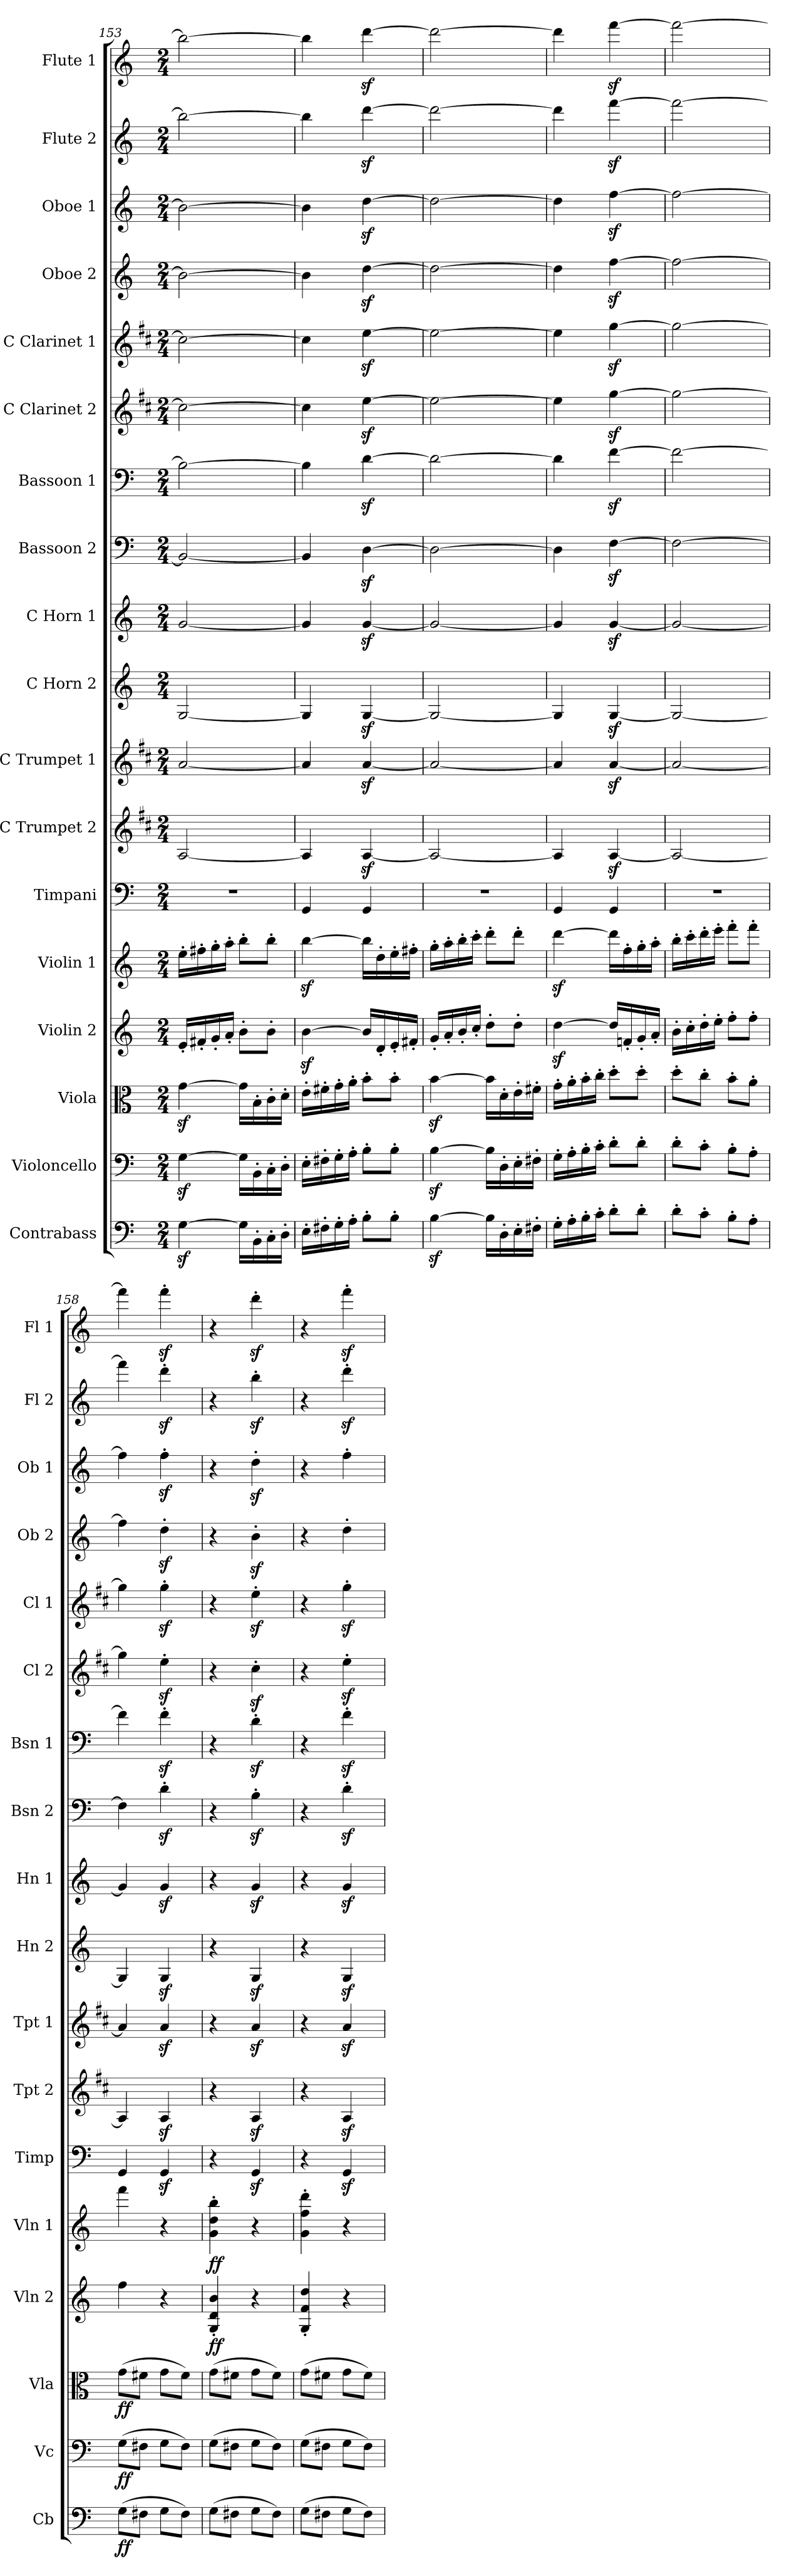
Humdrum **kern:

**kern	**dynam	**kern	**dynam	**kern	**dynam	**kern	**dynam	**kern	**dynam	**kern	**kern	**kern	**kern	**kern	**kern	**kern	**kern	**kern	**kern	**kern	**kern	**kern
*part18	*part18	*part17	*part17	*part16	*part16	*part15	*part15	*part14	*part14	*part13	*part12	*part11	*part10	*part9	*part8	*part7	*part6	*part5	*part4	*part3	*part2	*part1
*staff18	*staff18	*staff17	*staff17	*staff16	*staff16	*staff15	*staff15	*staff14	*staff14	*staff13	*staff12	*staff11	*staff10	*staff9	*staff8	*staff7	*staff6	*staff5	*staff4	*staff3	*staff2	*staff1
*I"Contrabass	*	*I"Violoncello	*	*I"Viola	*	*I"Violin 2	*	*I"Violin 1	*	*I"Timpani	*I"C Trumpet 2	*I"C Trumpet 1	*I"C Horn 2	*I"C Horn 1	*I"Bassoon 2	*I"Bassoon 1	*I"C Clarinet 2	*I"C Clarinet 1	*I"Oboe 2	*I"Oboe 1	*I"Flute 2	*I"Flute 1
*I'Cb	*	*I'Vc	*	*I'Vla	*	*I'Vln 2	*	*I'Vln 1	*	*I'Timp	*I'Tpt 2	*I'Tpt 1	*I'Hn 2	*I'Hn 1	*I'Bsn 2	*I'Bsn 1	*I'Cl 2	*I'Cl 1	*I'Ob 2	*I'Ob 1	*I'Fl 2	*I'Fl 1
*clefF4	*	*clefF4	*	*clefC3	*	*clefG2	*	*clefG2	*	*clefF4	*clefG2	*clefG2	*clefG2	*clefG2	*clefF4	*clefF4	*clefG2	*clefG2	*clefG2	*clefG2	*clefG2	*clefG2
*ITrd7c12	*	*	*	*	*	*	*	*	*	*	*ITrd1c2	*ITrd1c2	*ITrd7c12	*ITrd7c12	*	*	*ITrd1c2	*ITrd1c2	*	*	*	*
*k[]	*	*k[]	*	*k[]	*	*k[]	*	*k[]	*	*k[]	*k[]	*k[]	*k[]	*k[]	*k[]	*k[]	*k[]	*k[]	*k[]	*k[]	*k[]	*k[]
*M2/4	*	*M2/4	*	*M2/4	*	*M2/4	*	*M2/4	*	*M2/4	*M2/4	*M2/4	*M2/4	*M2/4	*M2/4	*M2/4	*M2/4	*M2/4	*M2/4	*M2/4	*M2/4	*M2/4
=153	=153	=153	=153	=153	=153	=153	=153	=153	=153	=153	=153	=153	=153	=153	=153	=153	=153	=153	=153	=153	=153	=153
[4GGz<\	.	[4Gz<\	.	[4gz<\	.	16e'/LL	.	16ee'\LL	.	2r	[2G/	[2g/	[2GG/	[2G/	2BB/_	2B\_	2b\_	2b\_	2b\_	2b\_	2bb\_	2bb\_
.	.	.	.	.	.	16f#X'/	.	16ff#X'\	.	.	.	.	.	.	.	.	.	.	.	.	.	.
.	.	.	.	.	.	16g'/	.	16gg'\	.	.	.	.	.	.	.	.	.	.	.	.	.	.
.	.	.	.	.	.	16a'/JJ	.	16aa'\JJ	.	.	.	.	.	.	.	.	.	.	.	.	.	.
16GG\LL]	.	16G\LL]	.	16g\LL]	.	8b'\L	.	8bb'\L	.	.	.	.	.	.	.	.	.	.	.	.	.	.
16BBB'\	.	16BB'\	.	16B'\	.	.	.	.	.	.	.	.	.	.	.	.	.	.	.	.	.	.
16CC'\	.	16C'\	.	16c'\	.	8b'\J	.	8bb'\J	.	.	.	.	.	.	.	.	.	.	.	.	.	.
16DD'\JJ	.	16D'\JJ	.	16d'\JJ	.	.	.	.	.	.	.	.	.	.	.	.	.	.	.	.	.	.
=154	=154	=154	=154	=154	=154	=154	=154	=154	=154	=154	=154	=154	=154	=154	=154	=154	=154	=154	=154	=154	=154	=154
16EE'\LL	.	16E'\LL	.	16e'\LL	.	[4bz<\	.	[4bbz<\	.	4GG/	4G/]	4g/]	4GG/]	4G/]	4BB/]	4B\]	4b\]	4b\]	4b\]	4b\]	4bb\]	4bb\]
16FF#X'\	.	16F#X'\	.	16f#X'\	.	.	.	.	.	.	.	.	.	.	.	.	.	.	.	.	.	.
16GG'\	.	16G'\	.	16g'\	.	.	.	.	.	.	.	.	.	.	.	.	.	.	.	.	.	.
16AA'\JJ	.	16A'\JJ	.	16a'\JJ	.	.	.	.	.	.	.	.	.	.	.	.	.	.	.	.	.	.
8BB'\L	.	8B'\L	.	8b'\L	.	16b/LL]	.	16bb\LL]	.	4GG/	[4Gz</	[4gz</	[4GGz</	[4Gz</	[4Dz<\	[4dz<\	[4ddz<\	[4ddz<\	[4ddz<\	[4ddz<\	[4dddz<\	[4dddz<\
.	.	.	.	.	.	16d'/	.	16dd'\	.	.	.	.	.	.	.	.	.	.	.	.	.	.
8BB'\J	.	8B'\J	.	8b'\J	.	16e'/	.	16ee'\	.	.	.	.	.	.	.	.	.	.	.	.	.	.
.	.	.	.	.	.	16f#X'/JJ	.	16ff#X'\JJ	.	.	.	.	.	.	.	.	.	.	.	.	.	.
!!LO:PB:g=z
=155	=155	=155	=155	=155	=155	=155	=155	=155	=155	=155	=155	=155	=155	=155	=155	=155	=155	=155	=155	=155	=155	=155
[4BBz<\	.	[4Bz<\	.	[4bz<\	.	16g'/LL	.	16gg'\LL	.	2r	2G/_	2g/_	2GG/_	2G/_	2D\_	2d\_	2dd\_	2dd\_	2dd\_	2dd\_	2ddd\_	2ddd\_
.	.	.	.	.	.	16a'/	.	16aa'\	.	.	.	.	.	.	.	.	.	.	.	.	.	.
.	.	.	.	.	.	16b'/	.	16bb'\	.	.	.	.	.	.	.	.	.	.	.	.	.	.
.	.	.	.	.	.	16cc'/JJ	.	16ccc'\JJ	.	.	.	.	.	.	.	.	.	.	.	.	.	.
16BB\LL]	.	16B\LL]	.	16b\LL]	.	8dd'\L	.	8ddd'\L	.	.	.	.	.	.	.	.	.	.	.	.	.	.
16DD'\	.	16D'\	.	16d'\	.	.	.	.	.	.	.	.	.	.	.	.	.	.	.	.	.	.
16EE'\	.	16E'\	.	16e'\	.	8dd'\J	.	8ddd'\J	.	.	.	.	.	.	.	.	.	.	.	.	.	.
16FF#X'\JJ	.	16F#X'\JJ	.	16f#X'\JJ	.	.	.	.	.	.	.	.	.	.	.	.	.	.	.	.	.	.
=156	=156	=156	=156	=156	=156	=156	=156	=156	=156	=156	=156	=156	=156	=156	=156	=156	=156	=156	=156	=156	=156	=156
16GG'\LL	.	16G'\LL	.	16g'\LL	.	[4ddz<\	.	[4dddz<\	.	4GG/	4G/]	4g/]	4GG/]	4G/]	4D\]	4d\]	4dd\]	4dd\]	4dd\]	4dd\]	4ddd\]	4ddd\]
16AA'\	.	16A'\	.	16a'\	.	.	.	.	.	.	.	.	.	.	.	.	.	.	.	.	.	.
16BB'\	.	16B'\	.	16b'\	.	.	.	.	.	.	.	.	.	.	.	.	.	.	.	.	.	.
16C'\JJ	.	16c'\JJ	.	16cc'\JJ	.	.	.	.	.	.	.	.	.	.	.	.	.	.	.	.	.	.
8D'\L	.	8d'\L	.	8dd'\L	.	16dd/LL]	.	16ddd\LL]	.	4GG/	[4Gz</	[4gz</	[4GGz</	[4Gz</	[4Fz<\	[4fz<\	[4ffz<\	[4ffz<\	[4ffz<\	[4ffz<\	[4fffz<\	[4fffz<\
.	.	.	.	.	.	16fn'/	.	16ff'\	.	.	.	.	.	.	.	.	.	.	.	.	.	.
8D'\J	.	8d'\J	.	8dd'\J	.	16g'/	.	16gg'\	.	.	.	.	.	.	.	.	.	.	.	.	.	.
.	.	.	.	.	.	16a'/JJ	.	16aa'\JJ	.	.	.	.	.	.	.	.	.	.	.	.	.	.
=157	=157	=157	=157	=157	=157	=157	=157	=157	=157	=157	=157	=157	=157	=157	=157	=157	=157	=157	=157	=157	=157	=157
8D'\L	.	8d'\L	.	8dd'\L	.	16b'\LL	.	16bb'\LL	.	2r	2G/_	2g/_	2GG/_	2G/_	2F\_	2f\_	2ff\_	2ff\_	2ff\_	2ff\_	2fff\_	2fff\_
.	.	.	.	.	.	16cc'\	.	16ccc'\	.	.	.	.	.	.	.	.	.	.	.	.	.	.
8C'\J	.	8c'\J	.	8cc'\J	.	16dd'\	.	16ddd'\	.	.	.	.	.	.	.	.	.	.	.	.	.	.
.	.	.	.	.	.	16ee'\JJ	.	16eee'\JJ	.	.	.	.	.	.	.	.	.	.	.	.	.	.
8BB'\L	.	8B'\L	.	8b'\L	.	8ff'\L	.	8fff'\L	.	.	.	.	.	.	.	.	.	.	.	.	.	.
8AA'\J	.	8A'\J	.	8a'\J	.	8ff'\J	.	8fff'\J	.	.	.	.	.	.	.	.	.	.	.	.	.	.
=158	=158	=158	=158	=158	=158	=158	=158	=158	=158	=158	=158	=158	=158	=158	=158	=158	=158	=158	=158	=158	=158	=158
!	!LO:DY:b	!	!LO:DY:b	!	!LO:DY:b	!	!	!	!	!	!	!	!	!	!	!	!	!	!	!	!	!
(8GG\L	ff	(8G\L	ff	(8g\L	ff	4ff\	.	4fff\	.	4GG/	4G/]	4g/]	4GG/]	4G/]	4F\]	4f\]	4ff\]	4ff\]	4ff\]	4ff\]	4fff\]	4fff\]
8FF#X\J	.	8F#X\J	.	8f#X\J	.	.	.	.	.	.	.	.	.	.	.	.	.	.	.	.	.	.
8GG\L	.	8G\L	.	8g\L	.	4r	.	4r	.	4GGz</	4Gz</	4gz</	4GGz</	4Gz</	4dz<'\	4fz<'\	4ddz<'\	4ffz<'\	4ddz<'\	4ffz<'\	4dddz<'\	4fffz<'\
8FF#\J)	.	8F#\J)	.	8f#\J)	.	.	.	.	.	.	.	.	.	.	.	.	.	.	.	.	.	.
=159	=159	=159	=159	=159	=159	=159	=159	=159	=159	=159	=159	=159	=159	=159	=159	=159	=159	=159	=159	=159	=159	=159
!	!	!	!	!	!	!	!LO:DY:b	!	!LO:DY:b	!	!	!	!	!	!	!	!	!	!	!	!	!
(8GG\L	.	(8G\L	.	(8g\L	.	4G/' 4d/' 4b/'	ff	4g\' 4dd\' 4bb\'	ff	4r	4r	4r	4r	4r	4r	4r	4r	4r	4r	4r	4r	4r
8FF#X\J	.	8F#X\J	.	8f#X\J	.	.	.	.	.	.	.	.	.	.	.	.	.	.	.	.	.	.
8GG\L	.	8G\L	.	8g\L	.	4r	.	4r	.	4GGz</	4Gz</	4gz</	4GGz</	4Gz</	4Bz<'\	4dz<'\	4bz<'\	4ddz<'\	4bz<'\	4ddz<'\	4bbz<'\	4dddz<'\
8FF#\J)	.	8F#\J)	.	8f#\J)	.	.	.	.	.	.	.	.	.	.	.	.	.	.	.	.	.	.
=160	=160	=160	=160	=160	=160	=160	=160	=160	=160	=160	=160	=160	=160	=160	=160	=160	=160	=160	=160	=160	=160	=160
(8GG\L	.	(8G\L	.	(8g\L	.	4G/' 4f/' 4dd/'	.	4g\' 4ff\' 4ddd\'	.	4r	4r	4r	4r	4r	4r	4r	4r	4r	4r	4r	4r	4r
8FF#X\J	.	8F#X\J	.	8f#X\J	.	.	.	.	.	.	.	.	.	.	.	.	.	.	.	.	.	.
8GG\L	.	8G\L	.	8g\L	.	4r	.	4r	.	4GGz</	4Gz</	4gz</	4GGz</	4Gz</	4dz<'\	4fz<'\	4ddz<'\	4ffz<'\	4dd'\	4ff'\	4dddz<'\	4fffz<'\
8FF#\J)	.	8F#\J)	.	8f#\J)	.	.	.	.	.	.	.	.	.	.	.	.	.	.	.	.	.	.
=	=	=	=	=	=	=	=	=	=	=	=	=	=	=	=	=	=	=	=	=	=	=
*-	*-	*-	*-	*-	*-	*-	*-	*-	*-	*-	*-	*-	*-	*-	*-	*-	*-	*-	*-	*-	*-	*-
